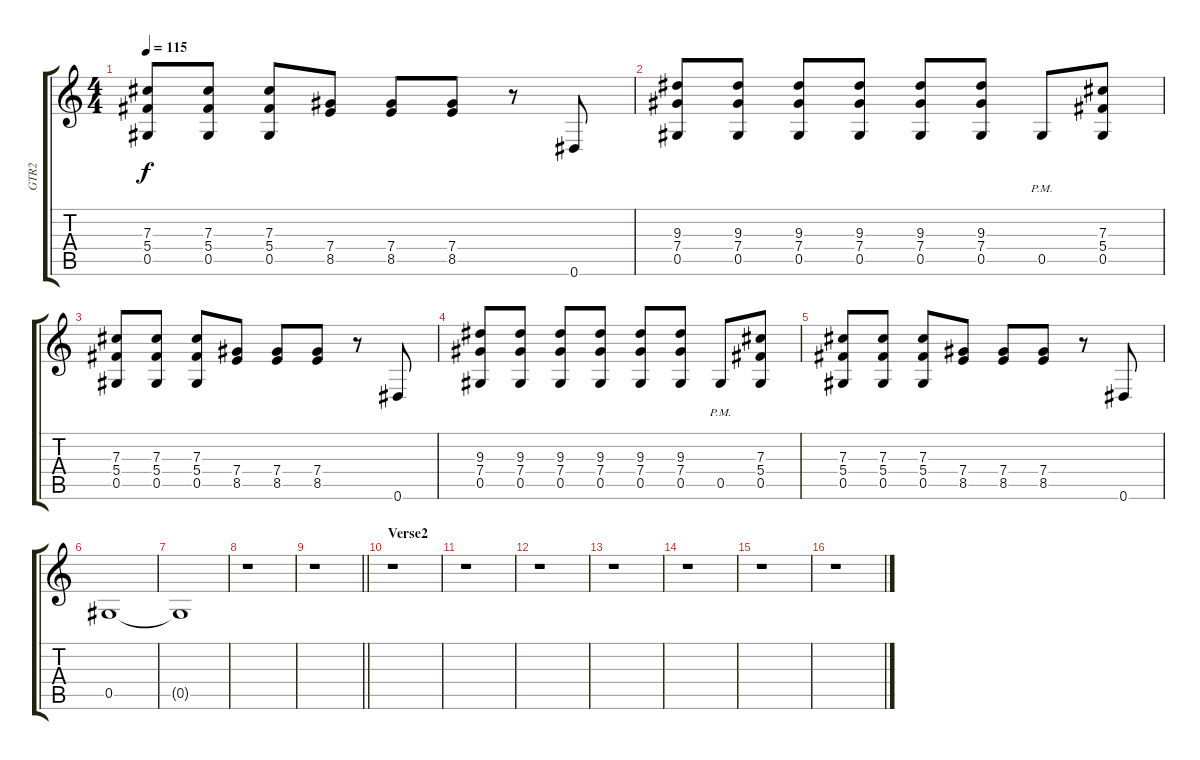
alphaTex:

\track ("GTR2" "GTR2") {instrument distortionguitar}
\staff {score tabs}
\tuning (Eb4 Bb3 Gb3 Db3 Ab2 Eb2) {hide}
\ts (4 4)
\tempo 115
\clef g2
\ks c
(7.3 5.4 0.5).8{dy f} (7.3 5.4 0.5).8 (7.3 5.4 0.5).8 (7.4 8.5).8 (7.4 8.5).8 (7.4 8.5).8 r.8 0.6.8 |
(9.3 7.4 0.5).8 (9.3 7.4 0.5).8 (9.3 7.4 0.5).8 (9.3 7.4 0.5).8 (9.3 7.4 0.5).8 (9.3 7.4 0.5).8 0.5{pm}.8 (7.3 5.4 0.5).8 |
(7.3 5.4 0.5).8 (7.3 5.4 0.5).8 (7.3 5.4 0.5).8 (7.4 8.5).8 (7.4 8.5).8 (7.4 8.5).8 r.8 0.6.8 |
(9.3 7.4 0.5).8 (9.3 7.4 0.5).8 (9.3 7.4 0.5).8 (9.3 7.4 0.5).8 (9.3 7.4 0.5).8 (9.3 7.4 0.5).8 0.5{pm}.8 (7.3 5.4 0.5).8 |
(7.3 5.4 0.5).8 (7.3 5.4 0.5).8 (7.3 5.4 0.5).8 (7.4 8.5).8 (7.4 8.5).8 (7.4 8.5).8 r.8 0.6.8 |
0.5.1{volume 0} |
0.5{t}.1 |
r.1 |
\barLineRight lightlight
r.1 |
\section ("" "Verse2")
r.1 |
r.1 |
r.1 |
r.1 |
r.1 |
r.1 |
r.1
